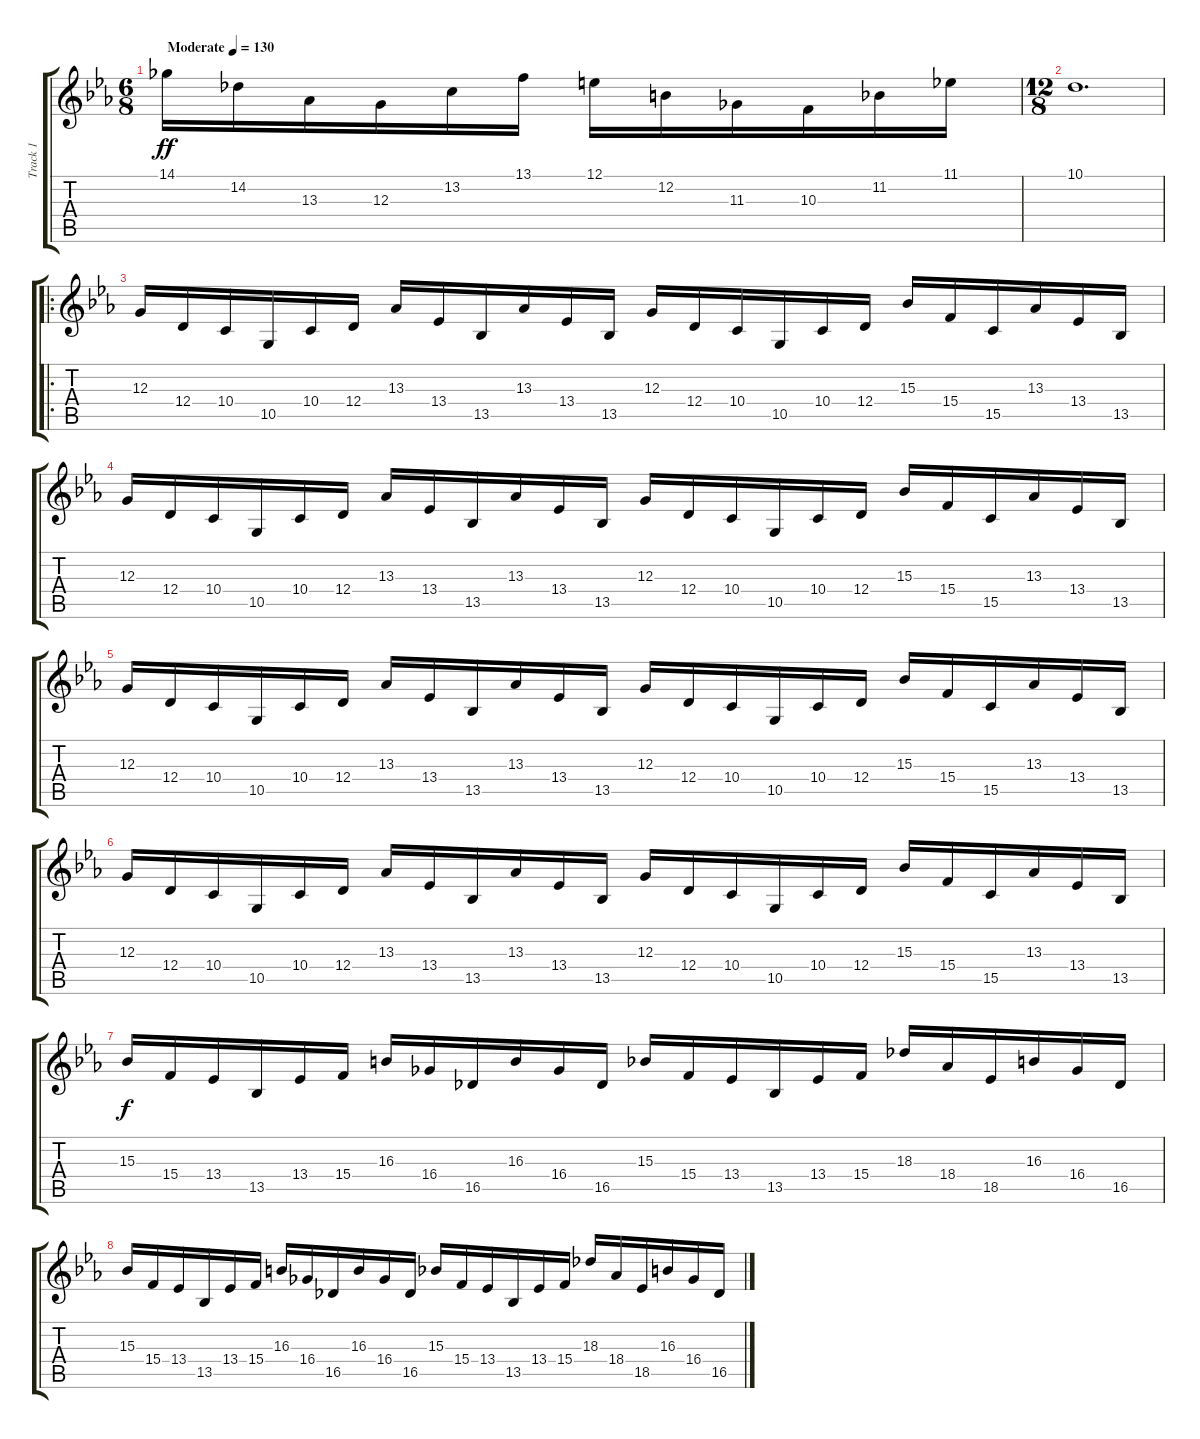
\track ("Track 1" "Track 1") {instrument electricgrandpiano}
\staff {score tabs}
\tuning (E4 B3 G3 D3 A2 E2) {hide}
\ts (6 8)
\tempo (130 "Moderate")
\clef g2
\ks eb
14.1.16{dy ff instrument electricgrandpiano} 14.2.16 13.3.16 12.3.16 13.2.16 13.1.16 12.1.16 12.2.16 11.3.16 10.3.16 11.2.16 11.1.16 |
\ts (12 8)
10.1.1{d} |
\ro
12.3.16{volume 12 balance 0} 12.4.16 10.4.16 10.5.16 10.4.16 12.4.16 13.3.16 13.4.16 13.5.16 13.3.16 13.4.16 13.5.16 12.3.16 12.4.16 10.4.16 10.5.16 10.4.16 12.4.16 15.3.16 15.4.16 15.5.16 13.3.16 13.4.16 13.5.16 |
12.3.16 12.4.16 10.4.16 10.5.16 10.4.16 12.4.16 13.3.16 13.4.16 13.5.16 13.3.16 13.4.16 13.5.16 12.3.16 12.4.16 10.4.16 10.5.16 10.4.16 12.4.16 15.3.16 15.4.16 15.5.16 13.3.16 13.4.16 13.5.16 |
12.3.16 12.4.16 10.4.16 10.5.16 10.4.16 12.4.16 13.3.16 13.4.16 13.5.16 13.3.16 13.4.16 13.5.16 12.3.16 12.4.16 10.4.16 10.5.16 10.4.16 12.4.16 15.3.16 15.4.16 15.5.16 13.3.16 13.4.16 13.5.16 |
12.3.16 12.4.16 10.4.16 10.5.16 10.4.16 12.4.16 13.3.16 13.4.16 13.5.16 13.3.16 13.4.16 13.5.16 12.3.16 12.4.16 10.4.16 10.5.16 10.4.16 12.4.16 15.3.16 15.4.16 15.5.16 13.3.16 13.4.16 13.5.16 |
15.3.16{dy f} 15.4.16 13.4.16 13.5.16 13.4.16 15.4.16 16.3.16 16.4.16 16.5.16 16.3.16 16.4.16 16.5.16 15.3.16 15.4.16 13.4.16 13.5.16 13.4.16 15.4.16 18.3.16 18.4.16 18.5.16 16.3.16 16.4.16 16.5.16 |
15.3.16 15.4.16 13.4.16 13.5.16 13.4.16 15.4.16 16.3.16 16.4.16 16.5.16 16.3.16 16.4.16 16.5.16 15.3.16 15.4.16 13.4.16 13.5.16 13.4.16 15.4.16 18.3.16 18.4.16 18.5.16 16.3.16 16.4.16 16.5.16
